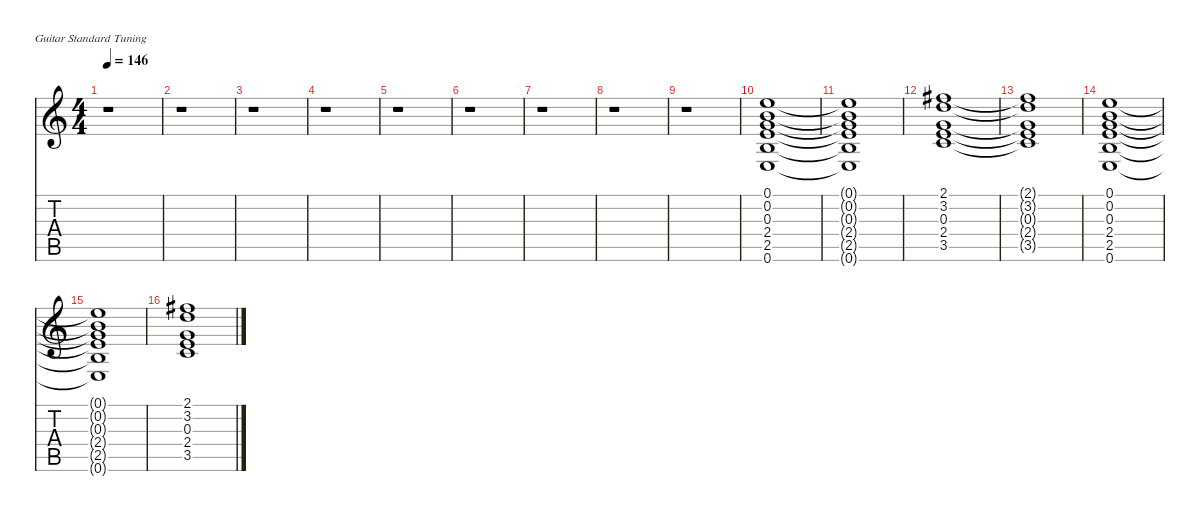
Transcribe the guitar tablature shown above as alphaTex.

\defaultSystemsLayout 4
\hideDynamics
\bracketExtendMode nobrackets
\singleTrackTrackNamePolicy hidden
\multiTrackTrackNamePolicy hidden
\firstSystemTrackNameMode fullname
\firstSystemTrackNameOrientation horizontal
\otherSystemsTrackNameOrientation horizontal
\track ("Guitar 2" "od.guit.") {instrument overdrivenguitar}
\staff {score tabs}
\tuning (E4 B3 G3 D3 A2 E2)
\ts (4 4)
\tempo 146
\clef g2
\ks c
r.1{dy f beam Down} |
r.1{beam Down} |
r.1{beam Down} |
r.1{beam Down} |
r.1{beam Down} |
r.1{beam Down} |
r.1{beam Down} |
r.1{beam Down} |
r.1{beam Down} |
(0.1 0.2 0.3 2.4 2.5 0.6).1{beam Up} |
(0.1{t} 0.2{t} 0.3{t} 2.4{t} 2.5{t} 0.6{t}).1{beam Up} |
(2.1{acc #} 3.2 0.3 2.4 3.5).1{beam Up} |
(2.1{t acc #} 3.2{t} 0.3{t} 2.4{t} 3.5{t}).1{beam Up} |
(0.1 0.2 0.3 2.4 2.5 0.6).1{beam Up} |
(0.1{t} 0.2{t} 0.3{t} 2.4{t} 2.5{t} 0.6{t}).1{beam Up} |
(2.1{acc #} 3.2 0.3 2.4 3.5).1{beam Up}
